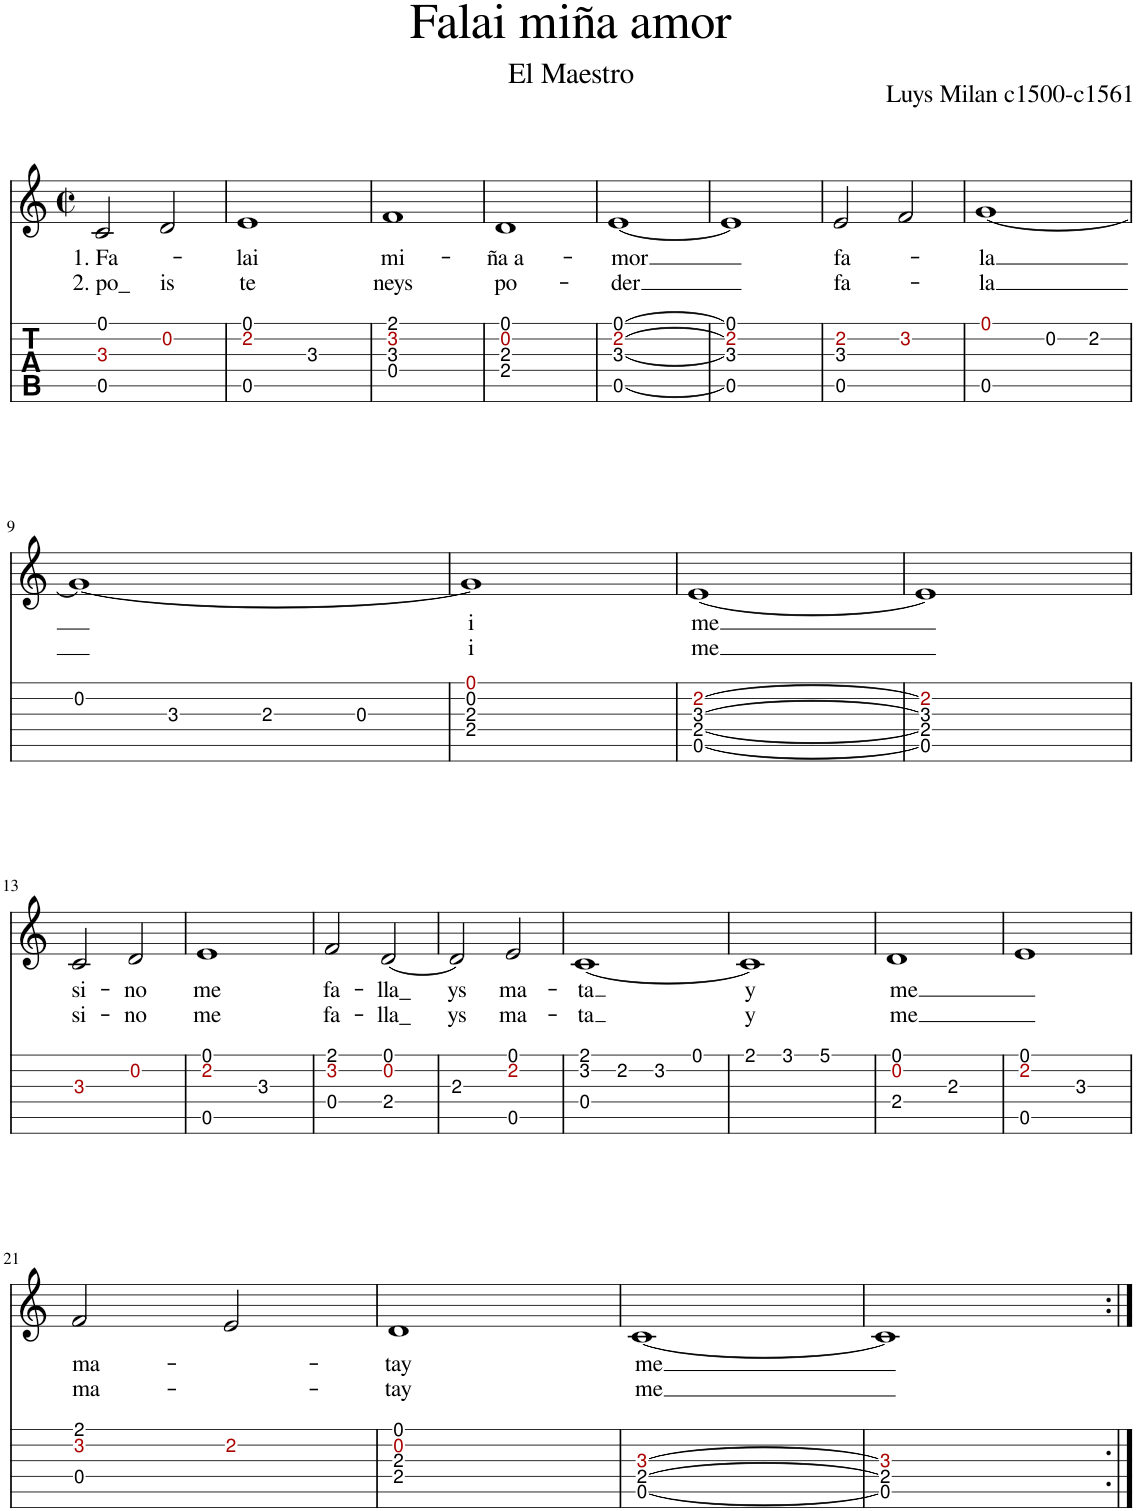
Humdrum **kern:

**kern	**kern	**text	**text
*part2	*part1	*part1	*part1
*staff2	*staff1	*staff1	*staff1
*I"Loutna	*I"Zpěv	*	*
*stria6	*	*	*
*	*clefG2	*	*
*k[]	*k[]	*	*
*M2/2	*M2/2	*	*
*met(c|)	*met(c|)	*	*
=1	=1	=1	=1
!	!	!LO:LY:b	!LO:LY:b
2C 2ci 2g	2c/	1. Fa-	-2. po_
!	!	!	!LO:LY:b
2di	2d/	.	is
=2	=2	=2	=2
!	!	!LO:LY:b	!LO:LY:b
2C 2ei 2g	1e	lai	te
2c	.	.	.
=3	=3	=3	=3
!	!	!LO:LY:b	!LO:LY:b
1F 1c 1fi 1a	1f	mi-	neys
=4	=4	=4	=4
!	!	!LO:LY:b	!LO:LY:b
1G 1B 1di 1g	1d	-ña a-	po-
=5	=5	=5	=5
!	!	!LO:LY:b	!LO:LY:b
[1C [1c [1ei [1g	[1e	-mor	-der
=6	=6	=6	=6
1C] 1c] 1ei] 1g]	1e]	.	.
=7	=7	=7	=7
!	!	!LO:LY:b	!LO:LY:b
2C 2c 2ei	2e/	fa-	fa-
2fi	2f/	.	.
=8	=8	=8	=8
!	!	!LO:LY:b	!LO:LY:b
2C 2gi	[1g	-la	-la
4d	.	.	.
4e	.	.	.
!!LO:LB:g=z
=9	=9	=9	=9
4d	1g_	.	.
4c	.	.	.
4B	.	.	.
4A	.	.	.
=10	=10	=10	=10
!	!	!LO:LY:b	!LO:LY:b
1G 1B 1d 1gi	1g]	i	i
=11	=11	=11	=11
!	!	!LO:LY:b	!LO:LY:b
[1C [1G [1c [1ei	[1e	me	me
=12	=12	=12	=12
1C] 1G] 1c] 1ei]	1e]	.	.
!!LO:LB:g=z
=13	=13	=13	=13
!	!	!LO:LY:b	!LO:LY:b
2ci	2c/	si-	si-
!	!	!LO:LY:b	!LO:LY:b
2di	2d/	-no	-no
=14	=14	=14	=14
!	!	!LO:LY:b	!LO:LY:b
2C 2ei 2g	1e	me	me
2c	.	.	.
=15	=15	=15	=15
!	!	!LO:LY:b	!LO:LY:b
2F 2fi 2a	2f/	fa-	fa-
!	!	!LO:LY:b	!LO:LY:b
2G 2di 2g	[2d/	-lla_	-lla_
=16	=16	=16	=16
!	!	!LO:LY:b	!LO:LY:b
2B	2d/]	ys	ys
!	!	!LO:LY:b	!LO:LY:b
2C 2ei 2g	2e/	ma-	ma-
=17	=17	=17	=17
!	!	!LO:LY:b	!LO:LY:b
4F 4f 4a	[1c	-ta	-ta
4e	.	.	.
4f	.	.	.
4g	.	.	.
=18	=18	=18	=18
!	!	!LO:LY:b	!LO:LY:b
4a	1c]	y	y
4b-	.	.	.
2cc	.	.	.
=19	=19	=19	=19
!	!	!LO:LY:b	!LO:LY:b
2G 2di 2g	1d	me	me
2B	.	.	.
=20	=20	=20	=20
2C 2ei 2g	1e	.	.
2c	.	.	.
!!LO:LB:g=z
=21	=21	=21	=21
!	!	!LO:LY:b	!LO:LY:b
2F 2fi 2a	2f/	ma-	ma-
2ei	2e/	.	.
=22	=22	=22	=22
!	!	!LO:LY:b	!LO:LY:b
1G 1B 1di 1g	1d	-tay	-tay
=23	=23	=23	=23
!	!	!LO:LY:b	!LO:LY:b
[1C [1G [1ci	[1c	me	me
=24	=24	=24	=24
1C] 1G] 1ci]	1c]	.	.
=:|!	=:|!	=:|!	=:|!
*-	*-	*-	*-
